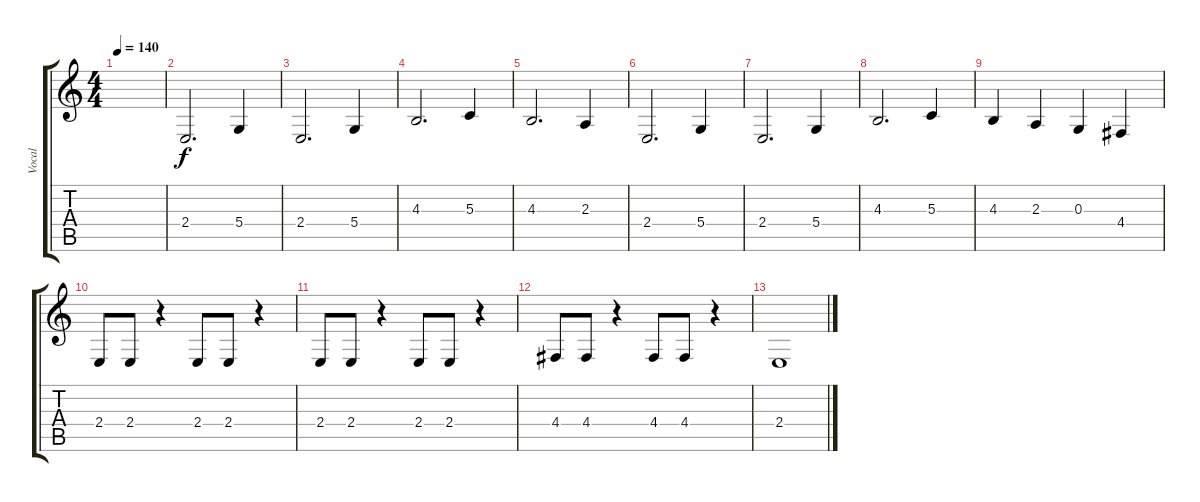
\track ("Vocal" "Vocal") {mute instrument altosax}
\staff {score tabs}
\tuning (E4 B3 G3 D3 A2 E2) {hide}
\ts (4 4)
\tempo 140
\clef g2
\ks c
|
2.4.2{d} 5.4.4 |
2.4.2{d} 5.4.4 |
4.3.2{d} 5.3.4 |
4.3.2{d} 2.3.4 |
2.4.2{d} 5.4.4 |
2.4.2{d} 5.4.4 |
4.3.2{d} 5.3.4 |
4.3.4 2.3.4 0.3.4 4.4.4 |
2.4.8 2.4.8 r.4 2.4.8 2.4.8 r.4 |
2.4.8 2.4.8 r.4 2.4.8 2.4.8 r.4 |
4.4.8 4.4.8 r.4 4.4.8 4.4.8 r.4 |
2.4.1
